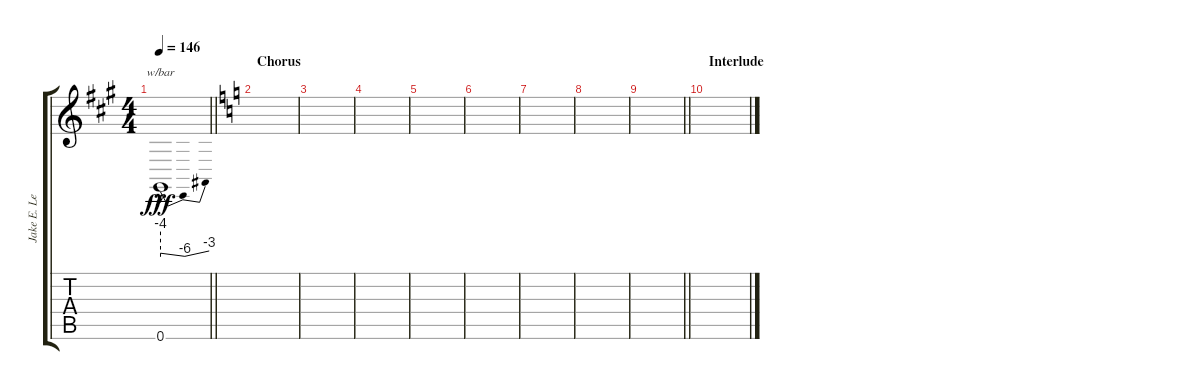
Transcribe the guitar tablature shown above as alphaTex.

\track ("Jake E. Lee Lead Guitar 1" "Jake E. Le") {instrument distortionguitar}
\staff {score tabs}
\tuning (E4 B3 G3 D3 A2 E2) {hide}
\ts (4 4)
\tempo 146
\clef g2
\barLineRight lightlight
\ks f#minor
0.6{hac}.1{tbe (dip default 0 -16 5 -24 60 -12) dy fff} |
\section ("" "Chorus")
\ks aminor
|
|
|
|
|
|
|
\barLineRight lightlight
|
\section ("" "Interlude")
